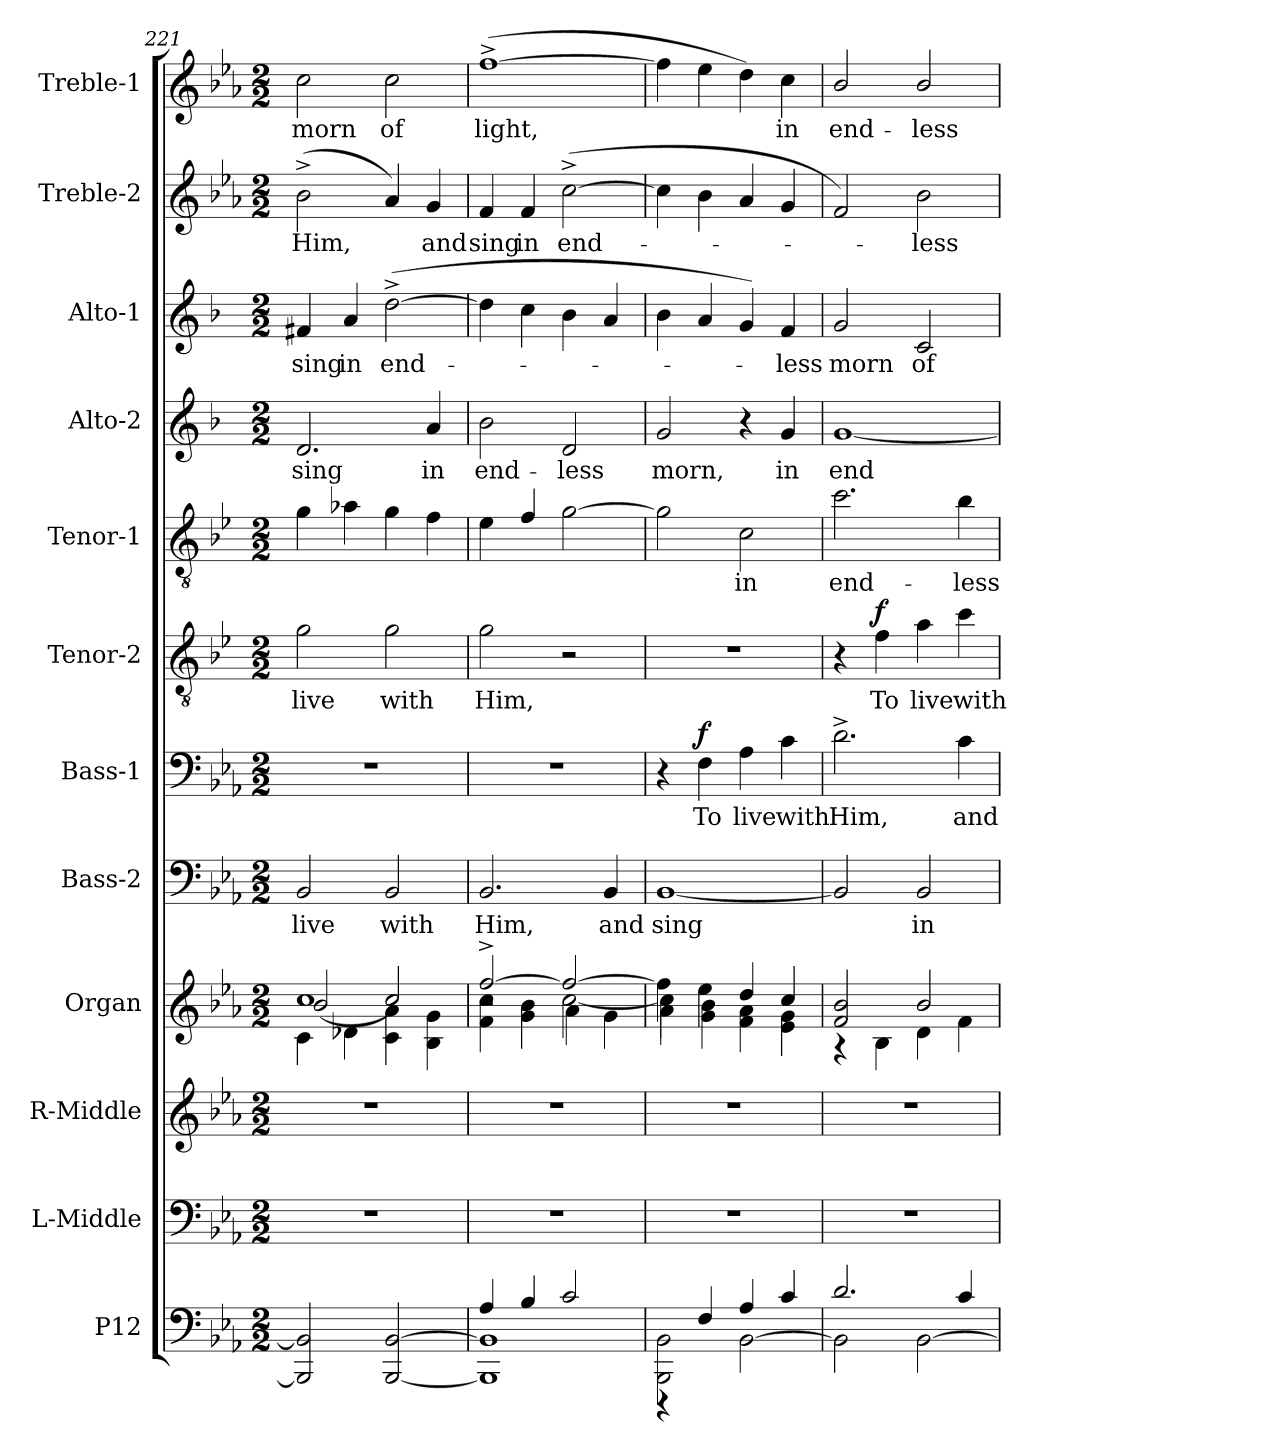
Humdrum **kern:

**kern	**kern	**kern	**kern	**kern	**text	**kern	**text	**dynam	**kern	**text	**dynam	**kern	**text	**kern	**text	**kern	**text	**kern	**text	**kern	**text
*part12	*part11	*part10	*part9	*part8	*part8	*part7	*part7	*part7	*part6	*part6	*part6	*part5	*part5	*part4	*part4	*part3	*part3	*part2	*part2	*part1	*part1
*staff12	*staff11	*staff10	*staff9	*staff8	*staff8	*staff7	*staff7	*staff7	*staff6	*staff6	*staff6	*staff5	*staff5	*staff4	*staff4	*staff3	*staff3	*staff2	*staff2	*staff1	*staff1
*I"P12	*I"L-Middle	*I"R-Middle	*I"Organ	*I"Bass-2	*	*I"Bass-1	*	*	*I"Tenor-2	*	*	*I"Tenor-1	*	*I"Alto-2	*	*I"Alto-1	*	*I"Treble-2	*	*I"Treble-1	*
*	*I'L-M	*	*I'Organ	*I'B2:	*	*I'B1:	*	*	*I'T2:	*	*	*I'T1:	*	*I'A2:	*	*I'A1:	*	*	*	*	*
*clefF4	*clefF4	*clefG2	*clefG2	*clefF4	*	*clefF4	*	*	*clefGv2	*	*	*clefGv2	*	*clefG2	*	*clefG2	*	*clefG2	*	*clefG2	*
*	*	*	*	*	*	*	*	*	*ITrd4c7	*	*	*ITrd4c7	*	*ITrd1c2	*	*ITrd1c2	*	*ITrd-7c-12	*	*ITrd-7c-12	*
*k[b-e-a-]	*k[b-e-a-]	*k[b-e-a-]	*k[b-e-a-]	*k[b-e-a-]	*	*k[b-e-a-]	*	*	*k[b-e-a-]	*	*	*k[b-e-a-]	*	*k[b-e-a-]	*	*k[b-e-a-]	*	*k[b-e-a-]	*	*k[b-e-a-]	*
*E-:	*E-:	*E-:	*E-:	*E-:	*	*E-:	*	*	*E-:	*	*	*E-:	*	*E-:	*	*E-:	*	*E-:	*	*E-:	*
*M2/2	*M2/2	*M2/2	*M2/2	*M2/2	*	*M2/2	*	*	*M2/2	*	*	*M2/2	*	*M2/2	*	*M2/2	*	*M2/2	*	*M2/2	*
=221	=221	=221	=221	=221	=221	=221	=221	=221	=221	=221	=221	=221	=221	=221	=221	=221	=221	=221	=221	=221	=221
*	*	*	*^	*	*	*	*	*	*	*	*	*	*	*	*	*	*	*	*	*	*
*	*	*	*	*^	*	*	*	*	*	*	*	*	*	*	*	*	*	*	*	*	*	*
!	!	!	!	!	!	!	!LO:LY:b:color=#000000	!	!	!	!	!	!	!	!	!	!	!	!	!	!	!	!
!	!	!	!	!	!	!	!	!	!	!	!	!LO:LY:b:color=#000000	!	!	!	!	!	!	!	!	!	!	!
!	!	!	!	!	!	!	!	!	!	!	!	!	!	!	!	!	!LO:LY:b:color=#000000	!	!	!	!	!	!
!	!	!	!	!	!	!	!	!	!	!	!	!	!	!	!	!	!	!	!LO:LY:b:color=#000000	!	!	!	!
!	!	!	!	!	!	!	!	!	!	!	!	!	!	!	!	!	!	!	!	!	!LO:LY:b:color=#000000	!	!
!	!	!	!	!	!	!	!	!	!	!	!	!	!	!	!	!	!	!	!	!	!	!	!LO:LY:b:color=#000000
2BBB-i/] 2BB-i]	1r	1r	1cci	(2b-i/	4ci\	2BB-i/	live	1r	.	.	2ci\	live	.	4ci\	.	2.ci/	sing	4eni/	sing	(2bb-^i\	Him,	2ccci\	morn
!	!	!	!	!	!	!	!	!	!	!	!	!	!	!	!	!	!	!	!LO:LY:b:color=#000000	!	!	!	!
.	.	.	.	.	4d-Xi\	.	.	.	.	.	.	.	.	4d-Xi\	.	.	.	4gi/	in	.	.	.	.
!	!	!	!	!	!	!	!LO:LY:b:color=#000000	!	!	!	!	!	!	!	!	!	!	!	!	!	!	!	!
!	!	!	!	!	!	!	!	!	!	!	!	!LO:LY:b:color=#000000	!	!	!	!	!	!	!	!	!	!	!
!	!	!	!	!	!	!	!	!	!	!	!	!	!	!	!	!	!	!	!LO:LY:b:color=#000000	!	!	!	!
!	!	!	!	!	!	!	!	!	!	!	!	!	!	!	!	!	!	!	!	!	!	!	!LO:LY:b:color=#000000
[2BBB-i/ [2BB-i	.	.	.	2cci/)	4ci\ 4a-i	2BB-i/	with	.	.	.	2ci\	with	.	4ci\	.	.	.	([2cc^i\	end-	4aa-i/)	.	2ccci\	of
!	!	!	!	!	!	!	!	!	!	!	!	!	!	!	!	!	!LO:LY:b:color=#000000	!	!	!	!	!	!
!	!	!	!	!	!	!	!	!	!	!	!	!	!	!	!	!	!	!	!	!	!LO:LY:b:color=#000000	!	!
.	.	.	.	.	4B-i\ 4gi	.	.	.	.	.	.	.	.	4B-i\	.	4gi/	in	.	.	4ggi/	and	.	.
=222	=222	=222	=222	=222	=222	=222	=222	=222	=222	=222	=222	=222	=222	=222	=222	=222	=222	=222	=222	=222	=222	=222	=222
*^	*	*	*	*	*	*	*	*	*	*	*	*	*	*	*	*	*	*	*	*	*	*	*
!	!	!	!	!	!	!	!	!LO:LY:b:color=#000000	!	!	!	!	!	!	!	!	!	!	!	!	!	!	!	!
!	!	!	!	!	!	!	!	!	!	!	!	!	!LO:LY:b:color=#000000	!	!	!	!	!	!	!	!	!	!	!
!	!	!	!	!	!	!	!	!	!	!	!	!	!	!	!	!	!	!LO:LY:b:color=#000000	!	!	!	!	!	!
!	!	!	!	!	!	!	!	!	!	!	!	!	!	!	!	!	!	!	!	!	!	!LO:LY:b:color=#000000	!	!
!	!	!	!	!	!	!	!	!	!	!	!	!	!	!	!	!	!	!	!	!	!	!	!	!LO:LY:b:color=#000000
1BBB-i] 1BB-i]	4A-i/	1r	1r	[2ff^i/	2r	4fi\ 4cci	2.BB-i/	Him,	1r	.	.	2ci\	Him,	.	4A-i\	.	2a-i\	end-	4cci\]	.	4ffi/	sing	([1fff^i	light,
!	!	!	!	!	!	!	!	!	!	!	!	!	!	!	!	!	!	!	!	!	!	!LO:LY:b:color=#000000	!	!
.	4B-i/	.	.	.	.	4gi\ 4b-i	.	.	.	.	.	.	.	.	4B-i/	.	.	.	4b-i\	.	4ffi/	in	.	.
!	!	!	!	!	!	!	!	!	!	!	!	!	!	!	!	!	!	!LO:LY:b:color=#000000	!	!	!	!	!	!
!	!	!	!	!	!	!	!	!	!	!	!	!	!	!	!	!	!	!	!	!	!	!LO:LY:b:color=#000000	!	!
.	2ci/	.	.	2ffi/_	[2cci\	4a-i\	.	.	.	.	.	2r	.	.	[2ci\	.	2ci/	-less	4a-i\	.	([2ccc^i\	end-	.	.
!	!	!	!	!	!	!	!	!LO:LY:b:color=#000000	!	!	!	!	!	!	!	!	!	!	!	!	!	!	!	!
.	.	.	.	.	.	4gi\	4BB-i/	and	.	.	.	.	.	.	.	.	.	.	4gi/	.	.	.	.	.
=223	=223	=223	=223	=223	=223	=223	=223	=223	=223	=223	=223	=223	=223	=223	=223	=223	=223	=223	=223	=223	=223	=223	=223	=223
!	!	!	!	!	!	!	!	!LO:LY:b:color=#000000	!	!	!	!	!	!	!	!	!	!	!	!	!	!	!	!
!	!	!	!	!	!	!	!	!	!	!	!	!	!	!	!	!	!	!LO:LY:b:color=#000000	!	!	!	!	!	!
2BBB-i\ 2BB-i	4r	1r	1r	4ffi\]	4cci\]	4a-i\	[1BB-i	sing	4r	.	.	1r	.	.	2ci\]	.	2fi/	morn,	4a-i\	.	4ccci\]	.	4fffi\]	.
!	!	!	!	!	!	!	!	!	!	!LO:LY:b:color=#000000	!	!	!	!	!	!	!	!	!	!	!	!	!	!
.	4Fi/	.	.	4ee-i\	4ryy	4gi\ 4b-i	.	.	4Fi\	To	f	.	.	.	.	.	.	.	4gi/	.	4bb-i\	.	4eee-i\	.
!	!	!	!	!	!	!	!	!	!	!LO:LY:b:color=#000000	!	!	!	!	!	!	!	!	!	!	!	!	!	!
!	!	!	!	!	!	!	!	!	!	!	!	!	!	!	!	!LO:LY:b:color=#000000	!	!	!	!	!	!	!	!
[2BB-i\	4A-i/	.	.	4ddi/	4ryy	4fi\ 4a-i	.	.	4A-i\	live	.	.	.	.	2Fi\	in	4r	.	4fi/)	.	4aa-i/	.	4dddi\)	.
!	!	!	!	!	!	!	!	!	!	!LO:LY:b:color=#000000	!	!	!	!	!	!	!	!	!	!	!	!	!	!
!	!	!	!	!	!	!	!	!	!	!	!	!	!	!	!	!	!	!LO:LY:b:color=#000000	!	!	!	!	!	!
!	!	!	!	!	!	!	!	!	!	!	!	!	!	!	!	!	!	!	!	!LO:LY:b:color=#000000	!	!	!	!
!	!	!	!	!	!	!	!	!	!	!	!	!	!	!	!	!	!	!	!	!	!	!	!	!LO:LY:b:color=#000000
.	4ci/	.	.	4ryy	4cci/	4e-i\ 4gi	.	.	4ci\	with	.	.	.	.	.	.	4fi/	in	4e-i/	-less	4ggi/	.	4ccci\	in
*	*	*	*	*	*v	*v	*	*	*	*	*	*	*	*	*	*	*	*	*	*	*	*	*	*
=224	=224	=224	=224	=224	=224	=224	=224	=224	=224	=224	=224	=224	=224	=224	=224	=224	=224	=224	=224	=224	=224	=224	=224
*	*	*	*	*	*^	*	*	*	*	*	*	*	*	*	*	*	*	*	*	*	*	*	*
!	!	!	!	!	!	!	!	!	!	!LO:LY:b:color=#000000	!	!	!	!	!	!	!	!	!	!	!	!	!	!
*	*	*	*	*	*v	*v	*	*	*	*	*	*	*	*	*	*	*	*	*	*	*	*	*	*
*	*	*	*	*	*^	*	*	*	*	*	*	*	*	*	*	*	*	*	*	*	*	*	*
!	!	!	!	!	!	!	!	!	!	!	!	!	!	!	!	!LO:LY:b:color=#000000	!	!	!	!	!	!	!	!
*	*	*	*	*	*v	*v	*	*	*	*	*	*	*	*	*	*	*	*	*	*	*	*	*	*
*	*	*	*	*	*^	*	*	*	*	*	*	*	*	*	*	*	*	*	*	*	*	*	*
!	!	!	!	!	!	!	!	!	!	!	!	!	!	!	!	!	!	!LO:LY:b:color=#000000	!	!	!	!	!	!
*	*	*	*	*	*v	*v	*	*	*	*	*	*	*	*	*	*	*	*	*	*	*	*	*	*
*	*	*	*	*	*^	*	*	*	*	*	*	*	*	*	*	*	*	*	*	*	*	*	*
!	!	!	!	!	!	!	!	!	!	!	!	!	!	!	!	!	!	!	!	!LO:LY:b:color=#000000	!	!	!	!
*	*	*	*	*	*v	*v	*	*	*	*	*	*	*	*	*	*	*	*	*	*	*	*	*	*
*	*	*	*	*	*^	*	*	*	*	*	*	*	*	*	*	*	*	*	*	*	*	*	*
!	!	!	!	!	!	!	!	!	!	!	!	!	!	!	!	!	!	!	!	!	!	!	!	!LO:LY:b:color=#000000
*	*	*	*	*	*v	*v	*	*	*	*	*	*	*	*	*	*	*	*	*	*	*	*	*	*
2BB-i\]	2.di/	1r	1r	2fi/ 2b-i	4r	2BB-i/]	.	2.d^i\	Him,	.	4r	.	.	2.fi\	end-	[1fi	end-	2fi/	morn	2ffi/)	.	2bb-i/	end-
!	!	!	!	!	!	!	!	!	!	!	!	!LO:LY:b:color=#000000	!	!	!	!	!	!	!	!	!	!	!
.	.	.	.	.	4B-i\	.	.	.	.	.	4B-i\	To	f	.	.	.	.	.	.	.	.	.	.
!	!	!	!	!	!	!	!LO:LY:b:color=#000000	!	!	!	!	!	!	!	!	!	!	!	!	!	!	!	!
!	!	!	!	!	!	!	!	!	!	!	!	!LO:LY:b:color=#000000	!	!	!	!	!	!	!	!	!	!	!
!	!	!	!	!	!	!	!	!	!	!	!	!	!	!	!	!	!	!	!LO:LY:b:color=#000000	!	!	!	!
!	!	!	!	!	!	!	!	!	!	!	!	!	!	!	!	!	!	!	!	!	!LO:LY:b:color=#000000	!	!
!	!	!	!	!	!	!	!	!	!	!	!	!	!	!	!	!	!	!	!	!	!	!	!LO:LY:b:color=#000000
[2BB-i\	.	.	.	2b-i/	4di\	2BB-i/	in	.	.	.	4di\	live	.	.	.	.	.	2B-i/	of	2bb-i\	-less	2bb-i/	-less
!	!	!	!	!	!	!	!	!	!LO:LY:b:color=#000000	!	!	!	!	!	!	!	!	!	!	!	!	!	!
!	!	!	!	!	!	!	!	!	!	!	!	!LO:LY:b:color=#000000	!	!	!	!	!	!	!	!	!	!	!
!	!	!	!	!	!	!	!	!	!	!	!	!	!	!	!LO:LY:b:color=#000000	!	!	!	!	!	!	!	!
.	4ci/	.	.	.	4fi\	.	.	4ci\	and	.	4fi\	with	.	4e-i\	-less	.	.	.	.	.	.	.	.
*v	*v	*	*	*v	*v	*	*	*	*	*	*	*	*	*	*	*	*	*	*	*	*	*	*
=	=	=	=	=	=	=	=	=	=	=	=	=	=	=	=	=	=	=	=	=	=
*-	*-	*-	*-	*-	*-	*-	*-	*-	*-	*-	*-	*-	*-	*-	*-	*-	*-	*-	*-	*-	*-
